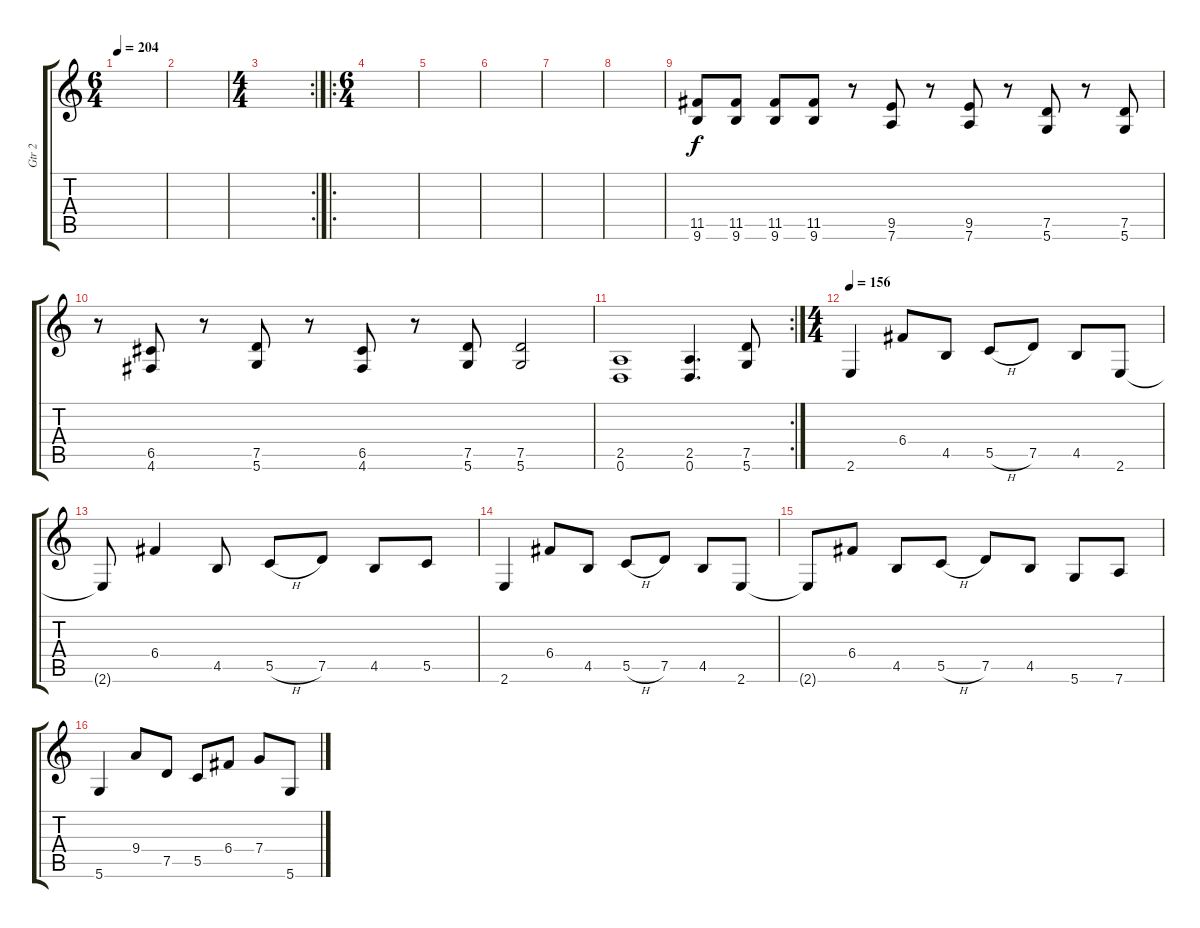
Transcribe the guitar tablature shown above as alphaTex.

\track ("Gtr 2" "Gtr 2") {instrument distortionguitar}
\staff {score tabs}
\tuning (D4 A3 F3 C3 G2 D2) {hide}
\ts (6 4)
\tempo 204
\clef g2
\ks c
|
|
\rc 2
\ts (4 4)
|
\ro
\ts (6 4)
|
|
|
|
|
(11.5 9.6).8 (11.5 9.6).8 (11.5 9.6).8 (11.5 9.6).8 r.8 (9.5 7.6).8 r.8 (9.5 7.6).8 r.8 (7.5 5.6).8 r.8 (7.5 5.6).8 |
r.8 (6.5 4.6).8 r.8 (7.5 5.6).8 r.8 (6.5 4.6).8 r.8 (7.5 5.6).8 (7.5 5.6).2 |
\rc 2
(2.5 0.6).1 (2.5 0.6).4{d} (7.5 5.6).8 |
\ts (4 4)
\tempo 156
2.6.4 6.4.8 4.5.8 5.5{h}.8 7.5.8 4.5.8 2.6.8 |
2.6{t}.8 6.4.4 4.5.8 5.5{h}.8 7.5.8 4.5.8 5.5.8 |
2.6.4 6.4.8 4.5.8 5.5{h}.8 7.5.8 4.5.8 2.6.8 |
2.6{t}.8 6.4.8 4.5.8 5.5{h}.8 7.5.8 4.5.8 5.6.8 7.6.8 |
5.6.4 9.4.8 7.5.8 5.5.8 6.4.8 7.4.8 5.6.8
